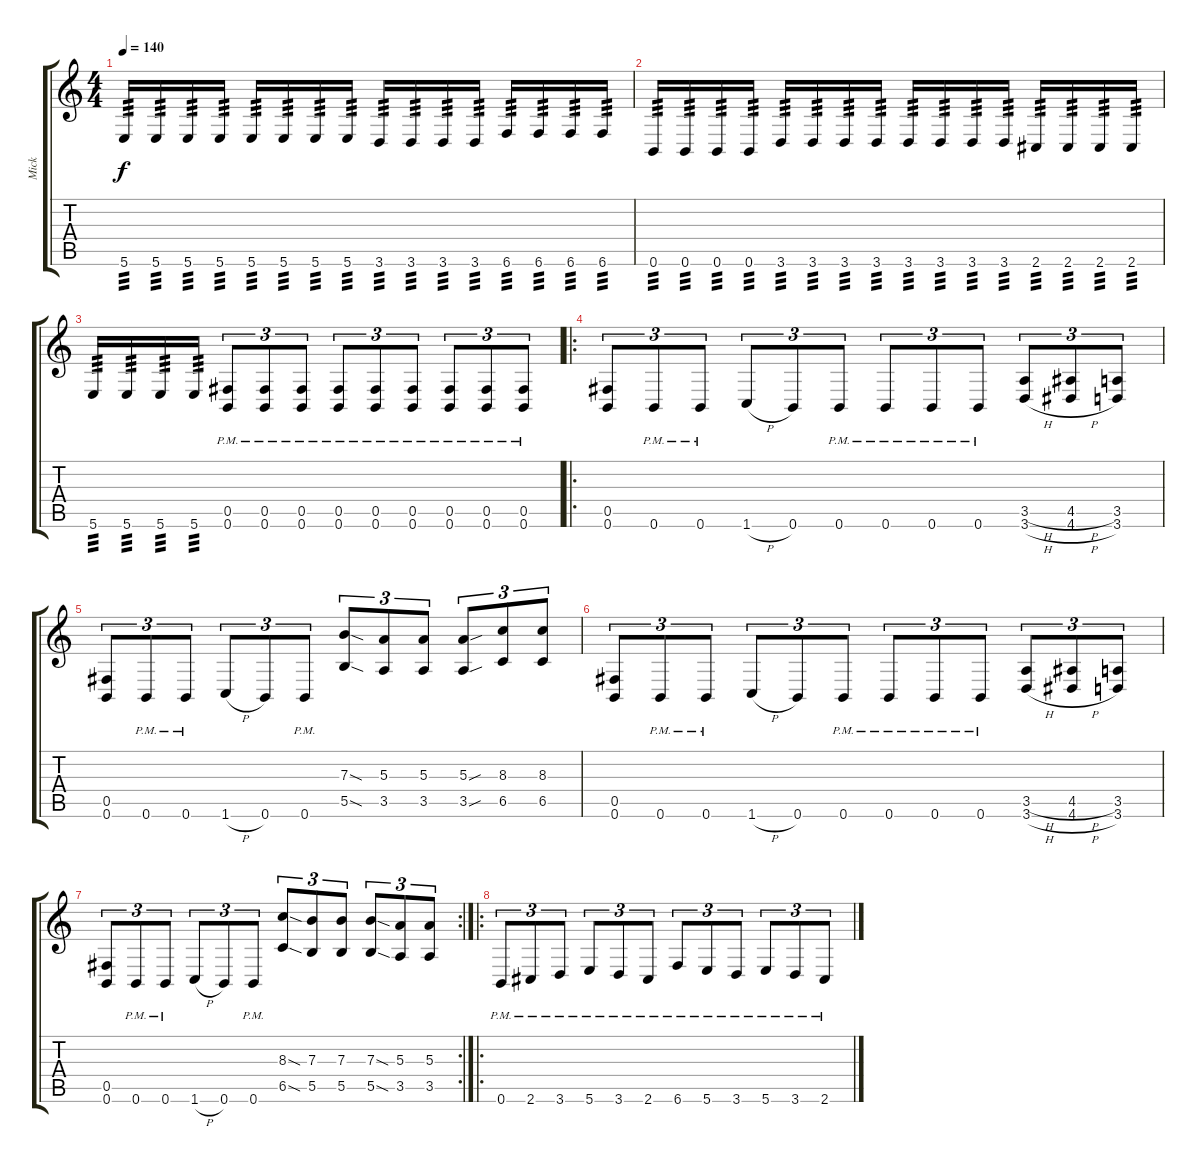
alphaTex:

\track ("Mick" "Mick") {instrument distortionguitar}
\staff {score tabs}
\tuning (Db4 Ab3 E3 B2 Gb2 B1) {hide}
\ts (4 4)
\tempo 140
\clef g2
\ks c
5.6.16{tp 3 dy f} 5.6.16{tp 3} 5.6.16{tp 3} 5.6.16{tp 3} 5.6.16{tp 3} 5.6.16{tp 3} 5.6.16{tp 3} 5.6.16{tp 3} 3.6.16{tp 3} 3.6.16{tp 3} 3.6.16{tp 3} 3.6.16{tp 3} 6.6.16{tp 3} 6.6.16{tp 3} 6.6.16{tp 3} 6.6.16{tp 3} |
0.6.16{tp 3} 0.6.16{tp 3} 0.6.16{tp 3} 0.6.16{tp 3} 3.6.16{tp 3} 3.6.16{tp 3} 3.6.16{tp 3} 3.6.16{tp 3} 3.6.16{tp 3} 3.6.16{tp 3} 3.6.16{tp 3} 3.6.16{tp 3} 2.6.16{tp 3} 2.6.16{tp 3} 2.6.16{tp 3} 2.6.16{tp 3} |
5.6.16{tp 3} 5.6.16{tp 3} 5.6.16{tp 3} 5.6.16{tp 3} (0.5{pm} 0.6{pm}).8{tu (3 2)} (0.5{pm} 0.6{pm}).8{tu (3 2)} (0.5{pm} 0.6{pm}).8{tu (3 2)} (0.5{pm} 0.6{pm}).8{tu (3 2)} (0.5{pm} 0.6{pm}).8{tu (3 2)} (0.5{pm} 0.6{pm}).8{tu (3 2)} (0.5{pm} 0.6{pm}).8{tu (3 2)} (0.5{pm} 0.6{pm}).8{tu (3 2)} (0.5{pm} 0.6{pm}).8{tu (3 2)} |
\ro
(0.5 0.6).8{tu (3 2)} 0.6{pm}.8{tu (3 2)} 0.6{pm}.8{tu (3 2)} 1.6{h}.8{tu (3 2)} 0.6.8{tu (3 2)} 0.6{pm}.8{tu (3 2)} 0.6{pm}.8{tu (3 2)} 0.6{pm}.8{tu (3 2)} 0.6{pm}.8{tu (3 2)} (3.5{h} 3.6{h}).8{tu (3 2)} (4.5{h} 4.6{h}).8{tu (3 2)} (3.5 3.6).8{tu (3 2)} |
(0.5 0.6).8{tu (3 2)} 0.6{pm}.8{tu (3 2)} 0.6{pm}.8{tu (3 2)} 1.6{h}.8{tu (3 2)} 0.6.8{tu (3 2)} 0.6{pm}.8{tu (3 2)} (7.3{sod} 5.5{sod}).8{tu (3 2)} (5.3 3.5).8{tu (3 2)} (5.3 3.5).8{tu (3 2)} (5.3{sou} 3.5{sou}).8{tu (3 2)} (8.3 6.5).8{tu (3 2)} (8.3 6.5).8{tu (3 2)} |
(0.5 0.6).8{tu (3 2)} 0.6{pm}.8{tu (3 2)} 0.6{pm}.8{tu (3 2)} 1.6{h}.8{tu (3 2)} 0.6.8{tu (3 2)} 0.6{pm}.8{tu (3 2)} 0.6{pm}.8{tu (3 2)} 0.6{pm}.8{tu (3 2)} 0.6{pm}.8{tu (3 2)} (3.5{h} 3.6{h}).8{tu (3 2)} (4.5{h} 4.6{h}).8{tu (3 2)} (3.5 3.6).8{tu (3 2)} |
\rc 2
(0.5 0.6).8{tu (3 2)} 0.6{pm}.8{tu (3 2)} 0.6{pm}.8{tu (3 2)} 1.6{h}.8{tu (3 2)} 0.6.8{tu (3 2)} 0.6{pm}.8{tu (3 2)} (8.3{sod} 6.5{sod}).8{tu (3 2)} (7.3 5.5).8{tu (3 2)} (7.3 5.5).8{tu (3 2)} (7.3{sod} 5.5{sod}).8{tu (3 2)} (5.3 3.5).8{tu (3 2)} (5.3 3.5).8{tu (3 2)} |
\ro
0.6{pm}.8{tu (3 2)} 2.6{pm}.8{tu (3 2)} 3.6{pm}.8{tu (3 2)} 5.6{pm}.8{tu (3 2)} 3.6{pm}.8{tu (3 2)} 2.6{pm}.8{tu (3 2)} 6.6{pm}.8{tu (3 2)} 5.6{pm}.8{tu (3 2)} 3.6{pm}.8{tu (3 2)} 5.6{pm}.8{tu (3 2)} 3.6{pm}.8{tu (3 2)} 2.6{pm}.8{tu (3 2)}
